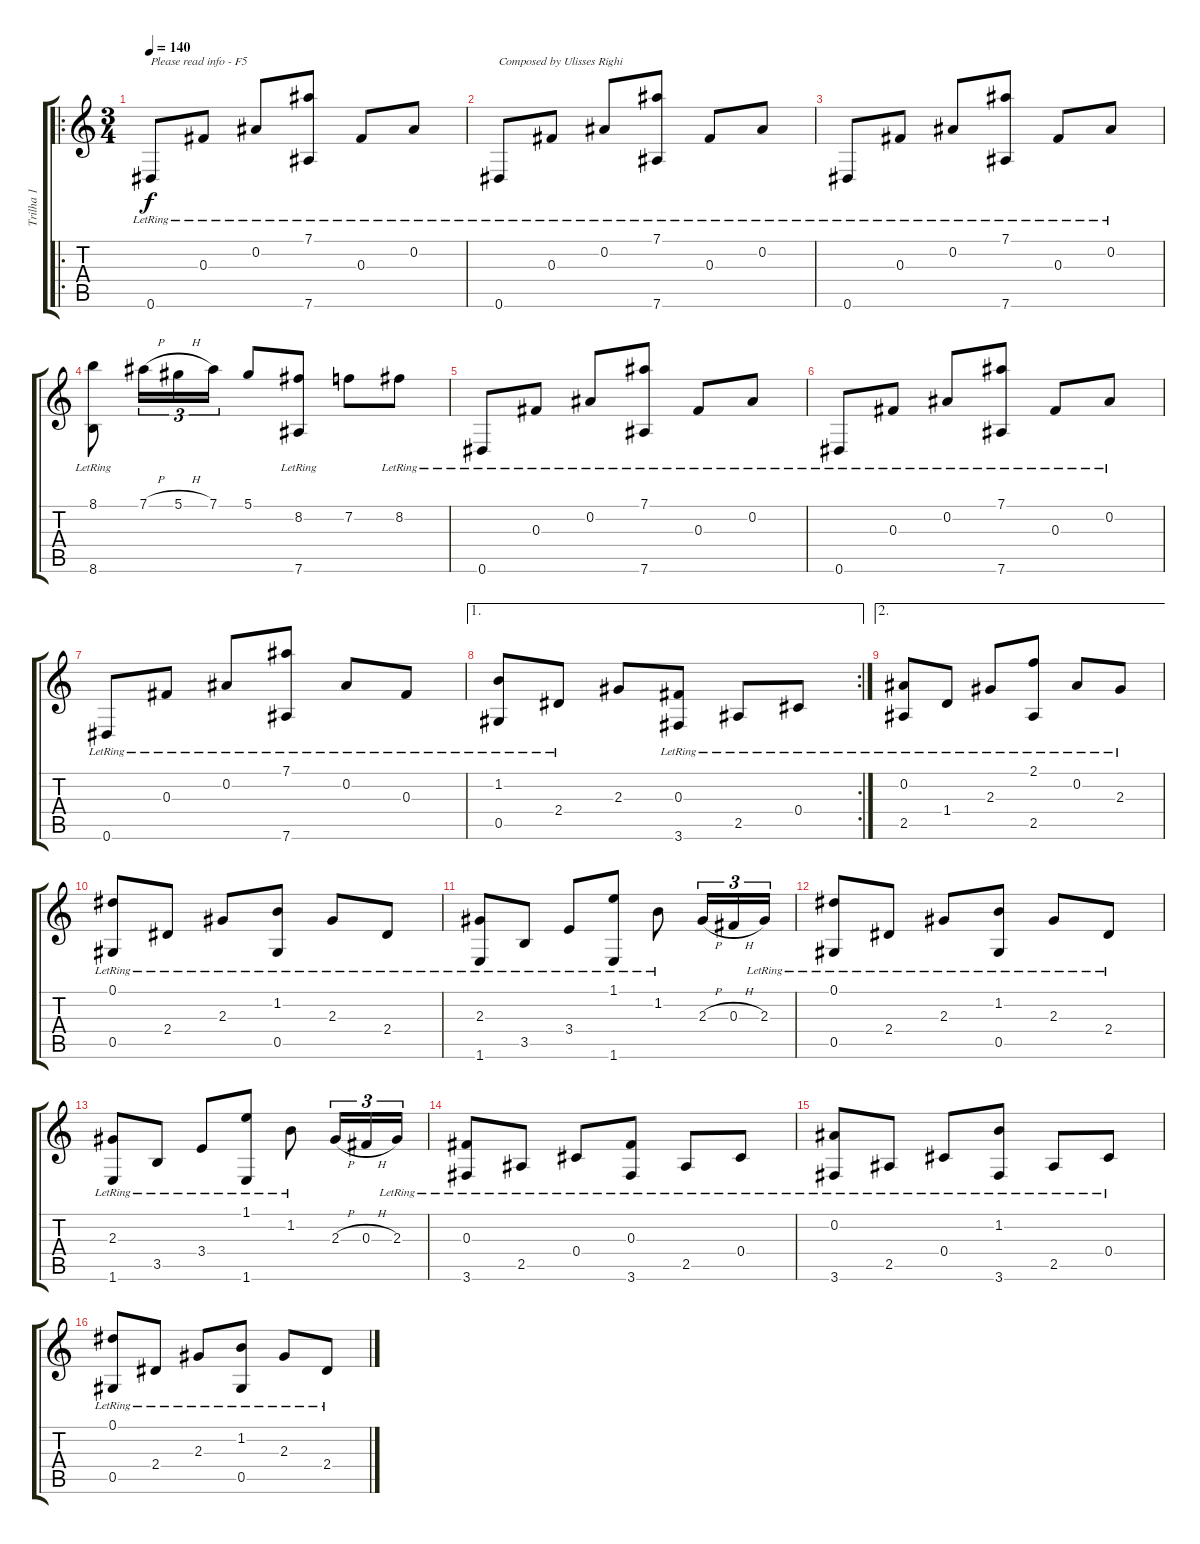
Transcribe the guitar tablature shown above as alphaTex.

\track ("Trilha 1" "Trilha 1") {instrument acousticguitarnylon}
\staff {score tabs}
\tuning (Eb4 Bb3 Gb3 Db3 Ab2 Eb2) {hide}
\ro
\ts (3 4)
\tempo 140
\clef g2
\ks c
0.6{lr}.8{txt "Please read info - F5" dy f instrument acousticguitarnylon} 0.3{lr}.8 0.2{lr}.8 (7.1{lr} 7.6{lr}).8 0.3{lr}.8 0.2{lr}.8 |
0.6{lr}.8{txt "Composed by Ulisses Righi"} 0.3{lr}.8 0.2{lr}.8 (7.1{lr} 7.6{lr}).8 0.3{lr}.8 0.2{lr}.8 |
0.6{lr}.8 0.3{lr}.8 0.2{lr}.8 (7.1{lr} 7.6{lr}).8 0.3{lr}.8 0.2{lr}.8 |
(8.1 8.6{lr}).8 7.1{h}.16{tu (3 2)} 5.1{h}.16{tu (3 2)} 7.1.16{tu (3 2)} 5.1.8 (8.2 7.6{lr}).8 7.2.8 8.2{lr}.8 |
0.6{lr}.8 0.3{lr}.8 0.2{lr}.8 (7.1{lr} 7.6{lr}).8 0.3{lr}.8 0.2{lr}.8 |
0.6{lr}.8 0.3{lr}.8 0.2{lr}.8 (7.1{lr} 7.6{lr}).8 0.3{lr}.8 0.2{lr}.8 |
0.6{lr}.8 0.3{lr}.8 0.2{lr}.8 (7.1{lr} 7.6{lr}).8 0.2{lr}.8 0.3{lr}.8 |
\ae 1
\rc 2
(1.2{lr} 0.5{lr}).8 2.4{lr}.8 2.3.8 (0.3{lr} 3.6{lr}).8 2.5{lr}.8 0.4{lr}.8 |
\ae 2
(0.2{lr} 2.5{lr}).8 1.4{lr}.8 2.3{lr}.8 (2.1{lr} 2.5{lr}).8 0.2{lr}.8 2.3{lr}.8 |
(0.1{lr} 0.5{lr}).8 2.4{lr}.8 2.3{lr}.8 (1.2{lr} 0.5{lr}).8 2.3{lr}.8 2.4{lr}.8 |
(2.3{lr} 1.6{lr}).8 3.5{lr}.8 3.4{lr}.8 (1.1{lr} 1.6{lr}).8 1.2{lr}.8 2.3{h}.16{tu (3 2)} 0.3{h}.16{tu (3 2)} 2.3{lr}.16{tu (3 2)} |
(0.1{lr} 0.5{lr}).8 2.4{lr}.8 2.3{lr}.8 (1.2{lr} 0.5{lr}).8 2.3{lr}.8 2.4{lr}.8 |
(2.3{lr} 1.6{lr}).8 3.5{lr}.8 3.4{lr}.8 (1.1{lr} 1.6{lr}).8 1.2{lr}.8 2.3{h}.16{tu (3 2)} 0.3{h}.16{tu (3 2)} 2.3{lr}.16{tu (3 2)} |
(0.3{lr} 3.6{lr}).8 2.5{lr}.8 0.4{lr}.8 (0.3{lr} 3.6{lr}).8 2.5{lr}.8 0.4{lr}.8 |
(0.2{lr} 3.6{lr}).8 2.5{lr}.8 0.4{lr}.8 (1.2{lr} 3.6{lr}).8 2.5{lr}.8 0.4{lr}.8 |
(0.1{lr} 0.5{lr}).8 2.4{lr}.8 2.3{lr}.8 (1.2{lr} 0.5{lr}).8 2.3{lr}.8 2.4{lr}.8
